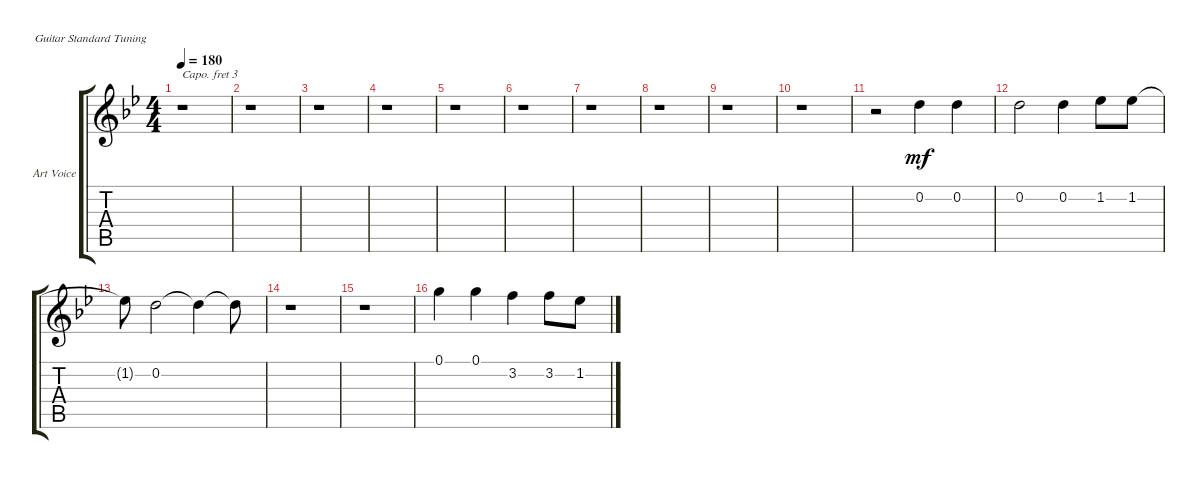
\defaultSystemsLayout 4
\bracketExtendMode groupsimilarinstruments
\firstSystemTrackNameOrientation horizontal
\otherSystemsTrackNameOrientation horizontal
\track ("Art's Voice" "Art Voice") {instrument electricguitarclean}
\staff {score tabs}
\capo 3
\tuning (E4 B3 G3 D3 A2 E2)
\ts (4 4)
\tempo 180
\clef g2
\ks bb
r.1{dy mf} |
r.1 |
r.1 |
r.1 |
r.1 |
r.1 |
r.1 |
r.1 |
r.1 |
r.1 |
r.2 0.2.4 0.2.4 |
0.2.2 0.2.4 1.2.8 1.2.8 |
1.2{t}.8 0.2.2 0.2{t}.4 0.2{t}.8 |
r.1 |
r.1 |
0.1.4 0.1.4 3.2.4 3.2.8 1.2.8
